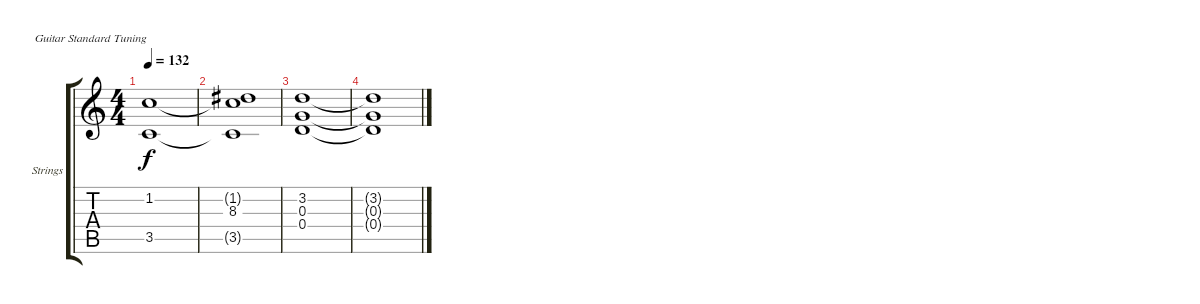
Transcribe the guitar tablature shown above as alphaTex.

\defaultSystemsLayout 4
\bracketExtendMode groupsimilarinstruments
\firstSystemTrackNameOrientation horizontal
\otherSystemsTrackNameOrientation horizontal
\track ("Strings" "Strings") {instrument electricguitarclean}
\staff {score tabs}
\tuning (E4 B3 G3 D3 A2 E2)
\ts (4 4)
\tempo 132
\clef g2
\scale
0.333333
\ks c
(3.5 1.2).1{dy f} |
\scale
0.333333 (1.2{t} 3.5{t} 8.3).1 |
\scale
0.333333 (0.4 3.2 0.3).1 |
\scale
0.333333 (3.2{t} 0.4{t} 0.3{t}).1 |
\scale
0.333333 |
\scale
0.333333 |
\scale
0.333333 |
\scale
0.333333 |
\scale
0.333333 |
\scale
0.333333 |
\scale
0.333333 |
\scale
0.333333 |
\scale
0.333333 |
\scale
0.333333 |
\scale
0.333333 |
\scale
0.333333
